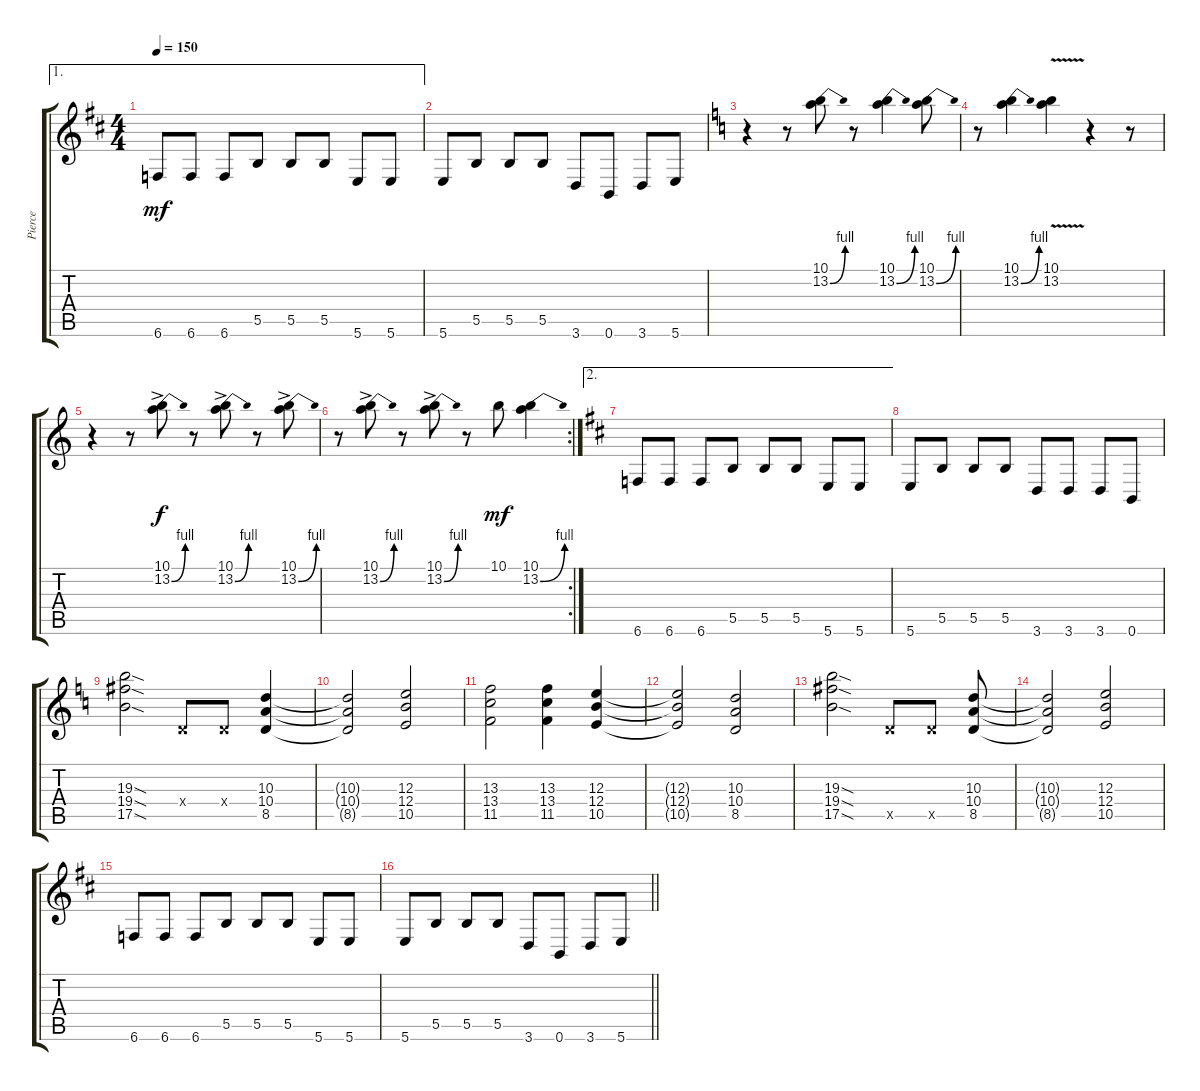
\track ("Pierce" "Pierce") {instrument distortionguitar}
\staff {score tabs}
\tuning (Db4 Ab3 E3 B2 Gb2 B1) {hide}
\ae 1
\ts (4 4)
\tempo 150
\clef g2
\ks d
6.6.8{dy mf} 6.6.8 6.6.8 5.5.8 5.5.8 5.5.8 5.6.8 5.6.8 |
5.6.8 5.5.8 5.5.8 5.5.8 3.6.8 0.6.8 3.6.8 5.6.8 |
\ks c
r.4 r.8 (10.1 13.2{be (bend 0 0 60 4)}).8 r.8 (10.1 13.2{be (bend 0 0 60 4)}).4 (10.1 13.2{be (bend 0 0 60 4)}).8 |
r.8 (10.1 13.2{be (bend 0 0 60 4)}).4 (10.1{v} 13.2{v}).4 r.4 r.8 |
r.4 r.8 (10.1{ac} 13.2{be (bend 0 0 60 4) ac}).8{dy f} r.8 (10.1{ac} 13.2{be (bend 0 0 60 4) ac}).8 r.8 (10.1{ac} 13.2{be (bend 0 0 60 4) ac}).8 |
\rc 2
r.8 (10.1{ac} 13.2{be (bend 0 0 60 4) ac}).8 r.8 (10.1{ac} 13.2{be (bend 0 0 60 4) ac}).8 r.8 10.1.8{dy mf} (10.1 13.2{be (bend 0 0 60 4)}).4 |
\ae 2
\ks d
6.6.8 6.6.8 6.6.8 5.5.8 5.5.8 5.5.8 5.6.8 5.6.8 |
5.6.8 5.5.8 5.5.8 5.5.8 3.6.8 3.6.8 3.6.8 0.6.8 |
\ks c
(19.3{sod} 19.4{sod} 17.5{sod}).2 3.4{x}.8 3.4{x}.8 (10.3 10.4 8.5).4 |
(10.3{t} 10.4{t} 8.5{t}).2 (12.3 12.4 10.5).2 |
(13.3 13.4 11.5).2 (13.3 13.4 11.5).4 (12.3 12.4 10.5).4 |
(12.3{t} 12.4{t} 10.5{t}).2 (10.3 10.4 8.5).2 |
(19.3{sod} 19.4{sod} 17.5{sod}).2 8.5{x}.8 8.5{x}.8 (10.3 10.4 8.5).8 |
(10.3{t} 10.4{t} 8.5{t}).2 (12.3 12.4 10.5).2 |
\ks d
6.6.8 6.6.8 6.6.8 5.5.8 5.5.8 5.5.8 5.6.8 5.6.8 |
\barLineRight lightlight
5.6.8 5.5.8 5.5.8 5.5.8 3.6.8 0.6.8 3.6.8 5.6.8
